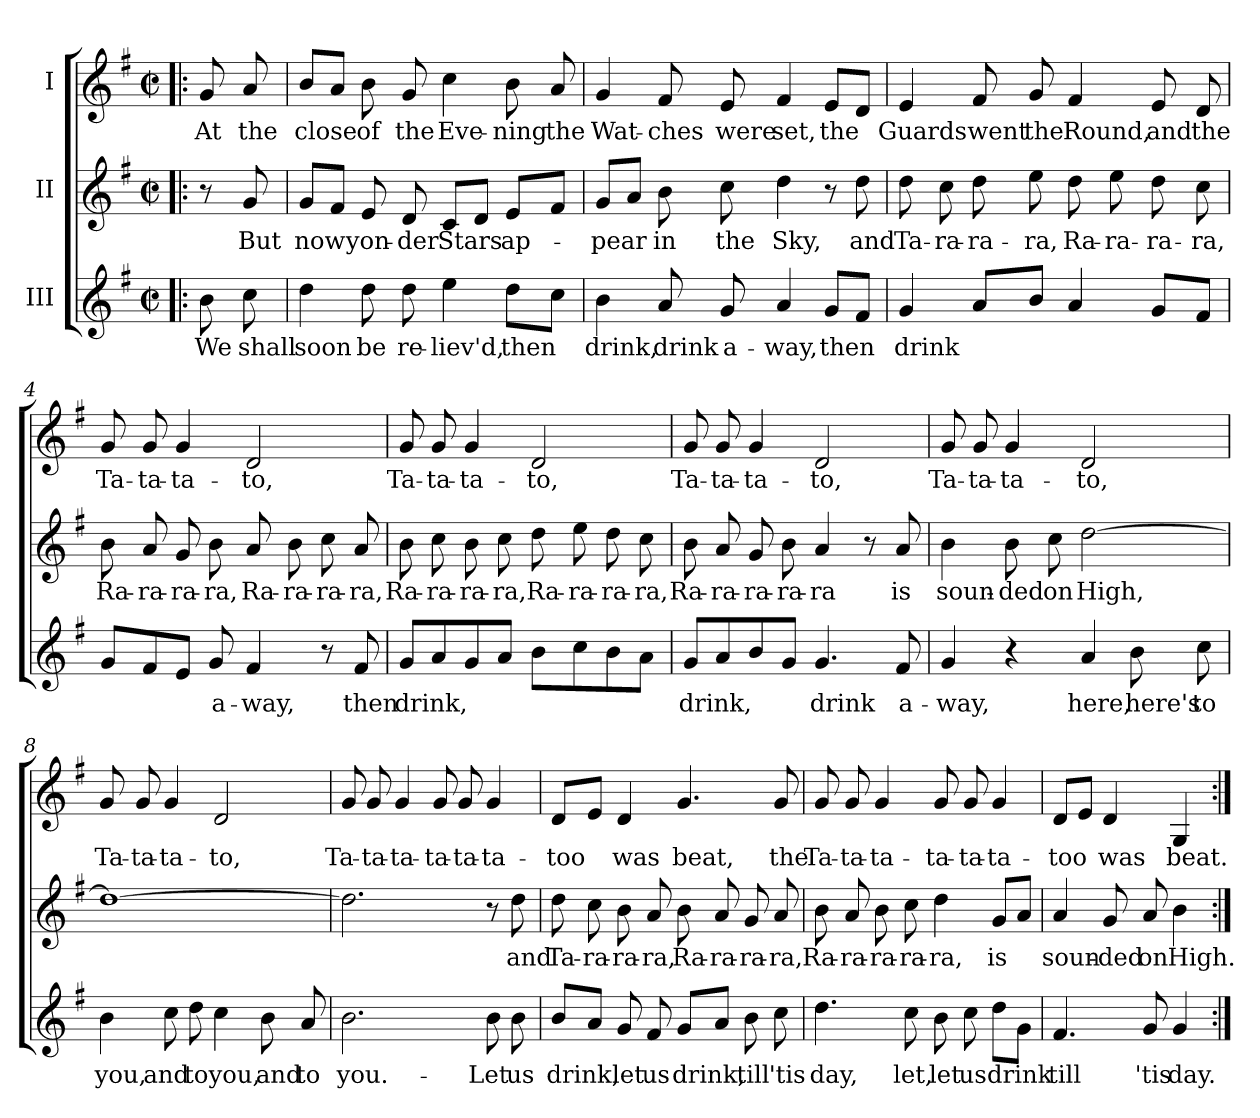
**kern	**text	**kern	**text	**kern	**text
*part3	*part3	*part2	*part2	*part1	*part1
*staff3	*staff3	*staff2	*staff2	*staff1	*staff1
*I"III	*	*I"II	*	*I"I	*
*clefG2	*	*clefG2	*	*clefG2	*
*k[f#]	*	*k[f#]	*	*k[f#]	*
*M4/4	*	*M4/4	*	*M4/4	*
*met(c|)	*	*met(c|)	*	*met(c|)	*
=!|:	=!|:	=!|:	=!|:	=!|:	=!|:
8b\	We	8r	.	8g/	At
8cc\	shall	8g/	But	8a/	the
=1	=1	=1	=1	=1	=1
4dd\	soon	8g/L	now	8b/L	close
.	.	8f#/J	.	8a/J	.
8dd\	be	8e/	yon-	8b\	of
8dd\	re-	8d/	-der	8g/	the
4ee\	-liev'd,	8c/L	Stars	4cc\	Eve-
.	.	8d/J	.	.	.
8dd\L	then	8e/L	ap-	8b\	-ning
8cc\J	.	8f#/J	.	8a/	the
=2	=2	=2	=2	=2	=2
4b\	drink,	8g/L	-pear	4g/	Wat-
.	.	8a/J	.	.	.
8a/	drink	8b\	in	8f#/	-ches
8g/	a-	8cc\	the	8e/	were
4a/	-way,	4dd\	Sky,	4f#/	set,
8g/L	then	8r	.	8e/L	the
8f#/J	.	8dd\	and	8d/J	.
!!LO:LB:g=z
=3	=3	=3	=3	=3	=3
4g/	drink	8dd\	Ta-	4e/	Guards
.	.	8cc\	-ra-	.	.
8a/L	.	8dd\	-ra-	8f#/	went
8b/J	.	8ee\	-ra,	8g/	the
4a/	.	8dd\	Ra-	4f#/	Round,
.	.	8ee\	-ra-	.	.
8g/L	.	8dd\	-ra-	8e/	and
8f#/J	.	8cc\	-ra,	8d/	the
=4	=4	=4	=4	=4	=4
8g/L	.	8b\	Ra-	8g/	Ta-
8f#/	.	8a/	-ra-	8g/	-ta-
8e/J	.	8g/	-ra-	4g/	-ta-
8g/	a-	8b\	-ra,	.	.
4f#/	-way,	8a/	Ra-	2d/	-to,
.	.	8b\	-ra-	.	.
8r	.	8cc\	-ra-	.	.
8f#/	then	8a/	-ra,	.	.
=5	=5	=5	=5	=5	=5
8g/L	drink,	8b\	Ra-	8g/	Ta-
8a/	.	8cc\	-ra-	8g/	-ta-
8g/	.	8b\	-ra-	4g/	-ta-
8a/J	.	8cc\	-ra,	.	.
8b\L	.	8dd\	Ra-	2d/	-to,
8cc\	.	8ee\	-ra-	.	.
8b\	.	8dd\	-ra-	.	.
8a\J	.	8cc\	-ra,	.	.
!!LO:LB:g=z
=6	=6	=6	=6	=6	=6
8g/L	drink,	8b\	Ra-	8g/	Ta-
8a/	.	8a/	-ra-	8g/	-ta-
8b/	.	8g/	-ra-	4g/	-ta-
8g/J	.	8b\	-ra-	.	.
4.g/	drink	4a/	-ra	2d/	-to,
.	.	8r	.	.	.
8f#/	a-	8a/	is	.	.
=7	=7	=7	=7	=7	=7
4g/	-way,	4b\	soun-	8g/	Ta-
.	.	.	.	8g/	-ta-
4r	.	8b\	-ded	4g/	-ta-
.	.	8cc\	on	.	.
4a/	here,	[2dd\	High,	2d/	-to,
8b\	here's	.	.	.	.
8cc\	to	.	.	.	.
=8	=8	=8	=8	=8	=8
4b\	you,	1dd_	.	8g/	Ta-
.	.	.	.	8g/	-ta-
8cc\	and	.	.	4g/	-ta-
8dd\	to	.	.	.	.
4cc\	you,	.	.	2d/	-to,
8b\	and	.	.	.	.
8a/	to	.	.	.	.
!!LO:PB:g=z
=9	=9	=9	=9	=9	=9
2.b\	you.-	2.dd\]	.	8g/	Ta-
.	.	.	.	8g/	-ta-
.	.	.	.	4g/	-ta-
.	.	.	.	8g/	-ta-
.	.	.	.	8g/	-ta-
8b\	Let	8r	.	4g/	-ta-
8b\	us	8dd\	and	.	.
=10	=10	=10	=10	=10	=10
8b/L	drink,	8dd\	Ta-	8d/L	-too
8a/J	.	8cc\	-ra-	8e/J	.
8g/	let	8b\	-ra-	4d/	was
8f#/	us	8a/	-ra,	.	.
8g/L	drink,	8b\	Ra-	4.g/	beat,
8a/J	.	8a/	-ra-	.	.
8b\	till	8g/	-ra-	.	.
8cc\	'tis	8a/	-ra,	8g/	the
=11	=11	=11	=11	=11	=11
4.dd\	day,	8b\	Ra-	8g/	Ta-
.	.	8a/	-ra-	8g/	-ta-
.	.	8b\	-ra-	4g/	-ta-
8cc\	let,	8cc\	-ra-	.	.
8b\	let	4dd\	-ra,	8g/	-ta-
8cc\	us	.	.	8g/	-ta-
8dd\L	drink	8g/L	is	4g/	-ta-
8g\J	.	8a/J	.	.	.
!!LO:LB:g=z
=12	=12	=12	=12	=12	=12
4.f#/	till	4a/	soun-	8d/L	-too
.	.	.	.	8e/J	.
.	.	8g/	-ded	4d/	was
8g/	'tis	8a/	on	.	.
4g/	day.	4b\	High.	4G/	beat.
=:|!	=:|!	=:|!	=:|!	=:|!	=:|!
*-	*-	*-	*-	*-	*-
